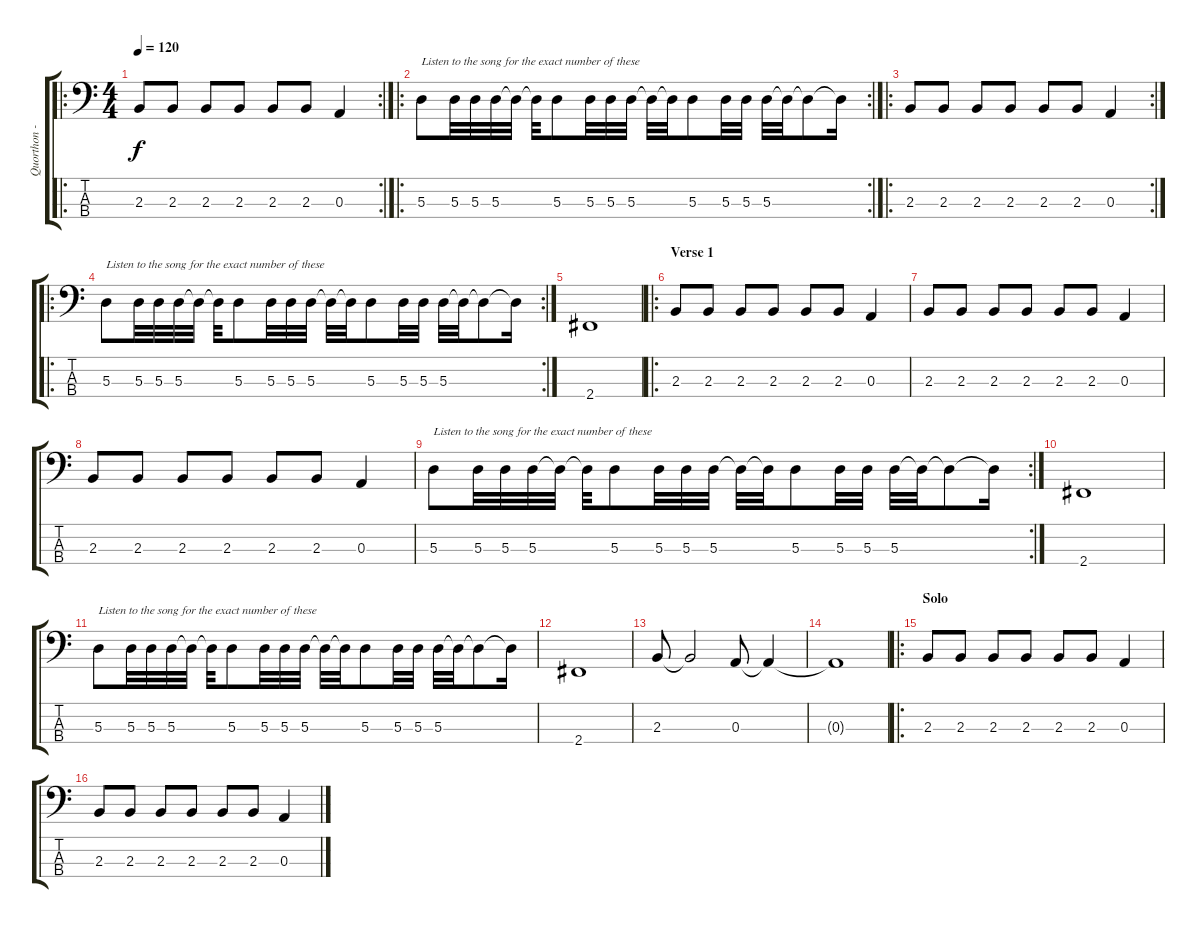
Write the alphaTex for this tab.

\track ("Quorthon - Bass" "Quorthon -") {instrument electricbassfinger}
\staff {score tabs}
\tuning (G2 D2 A1 E1) {hide}
\ro
\rc 2
\ts (4 4)
\tempo 120
\clef f4
\ks c
2.3.8{dy f instrument electricbassfinger} 2.3.8 2.3.8 2.3.8 2.3.8 2.3.8 0.3.4 |
\ro
\rc 2
5.3.8{txt "Listen to the song for the exact number of these"} 5.3.32 5.3.32 5.3.32 5.3{t}.32 5.3{t}.32 5.3.8 5.3.32 5.3.32 5.3.32 5.3{t}.32 5.3{t}.32 5.3.8 5.3.32 5.3.32 5.3.32 5.3{t}.32 5.3{t}.8 5.3{t}.16 |
\ro
\rc 2
2.3.8 2.3.8 2.3.8 2.3.8 2.3.8 2.3.8 0.3.4 |
\ro
\rc 2
5.3.8{txt "Listen to the song for the exact number of these"} 5.3.32 5.3.32 5.3.32 5.3{t}.32 5.3{t}.32 5.3.8 5.3.32 5.3.32 5.3.32 5.3{t}.32 5.3{t}.32 5.3.8 5.3.32 5.3.32 5.3.32 5.3{t}.32 5.3{t}.8 5.3{t}.16 |
2.4.1 |
\ro
\section ("" "Verse 1")
2.3.8 2.3.8 2.3.8 2.3.8 2.3.8 2.3.8 0.3.4 |
2.3.8 2.3.8 2.3.8 2.3.8 2.3.8 2.3.8 0.3.4 |
2.3.8 2.3.8 2.3.8 2.3.8 2.3.8 2.3.8 0.3.4 |
\rc 2
5.3.8{txt "Listen to the song for the exact number of these"} 5.3.32 5.3.32 5.3.32 5.3{t}.32 5.3{t}.32 5.3.8 5.3.32 5.3.32 5.3.32 5.3{t}.32 5.3{t}.32 5.3.8 5.3.32 5.3.32 5.3.32 5.3{t}.32 5.3{t}.8 5.3{t}.16 |
2.4.1 |
5.3.8{txt "Listen to the song for the exact number of these"} 5.3.32 5.3.32 5.3.32 5.3{t}.32 5.3{t}.32 5.3.8 5.3.32 5.3.32 5.3.32 5.3{t}.32 5.3{t}.32 5.3.8 5.3.32 5.3.32 5.3.32 5.3{t}.32 5.3{t}.8 5.3{t}.16 |
2.4.1 |
2.3.8 2.3{t}.2 0.3.8 0.3{t}.4 |
0.3{t}.1 |
\ro
\section ("" "Solo")
2.3.8 2.3.8 2.3.8 2.3.8 2.3.8 2.3.8 0.3.4 |
2.3.8 2.3.8 2.3.8 2.3.8 2.3.8 2.3.8 0.3.4
